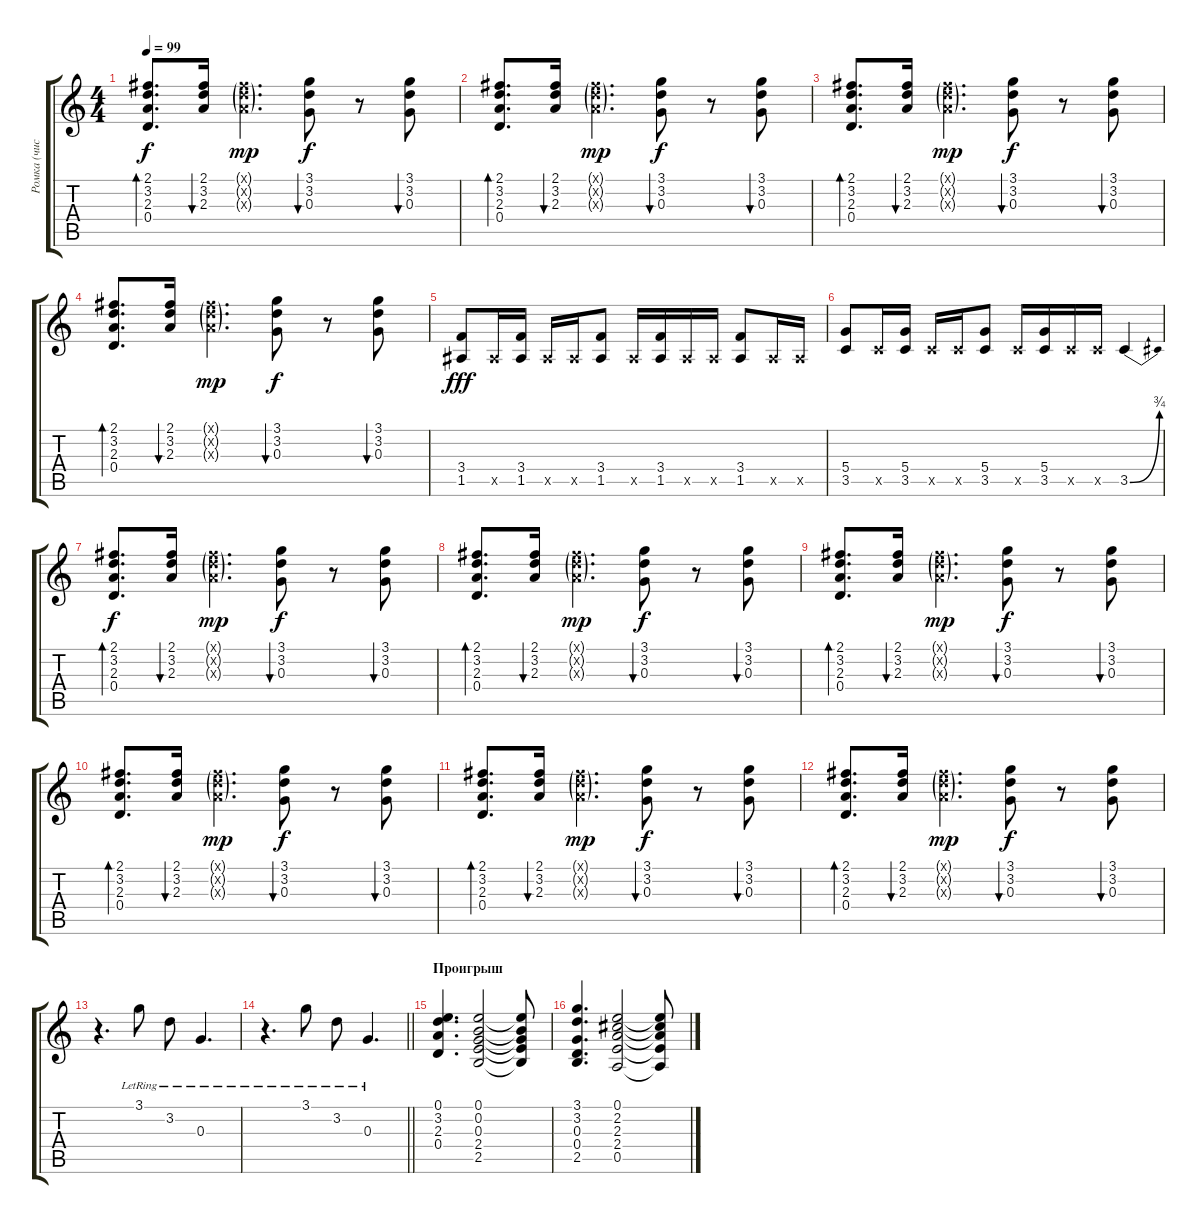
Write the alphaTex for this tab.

\track ("Ромка (чистый)" "Ромка (чис") {instrument electricguitarjazz}
\staff {score tabs}
\tuning (E4 B3 G3 D3 A2 E2) {hide}
\ts (4 4)
\tempo 99
\clef g2
\ks c
(2.1 3.2 2.3 0.4).8{d bd 30 dy f} (2.1 3.2 2.3).16{bu 30} (2.1{g x} 3.2{g x} 2.3{g x}).4{d dy mp} (3.1 3.2 0.3).8{bu 30 dy f} r.8 (3.1 3.2 0.3).8{bu 30} |
(2.1 3.2 2.3 0.4).8{d bd 30} (2.1 3.2 2.3).16{bu 30} (2.1{g x} 3.2{g x} 2.3{g x}).4{d dy mp} (3.1 3.2 0.3).8{bu 30 dy f} r.8 (3.1 3.2 0.3).8{bu 30} |
(2.1 3.2 2.3 0.4).8{d bd 30} (2.1 3.2 2.3).16{bu 30} (2.1{g x} 3.2{g x} 2.3{g x}).4{d dy mp} (3.1 3.2 0.3).8{bu 30 dy f} r.8 (3.1 3.2 0.3).8{bu 30} |
(2.1 3.2 2.3 0.4).8{d bd 30} (2.1 3.2 2.3).16{bu 30} (2.1{g x} 3.2{g x} 2.3{g x}).4{d dy mp} (3.1 3.2 0.3).8{bu 30 dy f} r.8 (3.1 3.2 0.3).8{bu 30} |
(3.4 1.5).8{dy fff volume 12 instrument distortionguitar} 1.5{x}.16 (3.4 1.5).16 1.5{x}.16 1.5{x}.16 (3.4 1.5).8 1.5{x}.16 (3.4 1.5).16 1.5{x}.16 1.5{x}.16 (3.4 1.5).8 1.5{x}.16 1.5{x}.16 |
(5.4 3.5).8 3.5{x}.16 (5.4 3.5).16 3.5{x}.16 3.5{x}.16 (5.4 3.5).8 3.5{x}.16 (5.4 3.5).16 3.5{x}.16 3.5{x}.16 3.5{be (bend 0 0 60 3)}.4 |
(2.1 3.2 2.3 0.4).8{d bd 30 dy f volume 7 instrument electricguitarjazz} (2.1 3.2 2.3).16{bu 30} (2.1{g x} 3.2{g x} 2.3{g x}).4{d dy mp} (3.1 3.2 0.3).8{bu 30 dy f} r.8 (3.1 3.2 0.3).8{bu 30} |
(2.1 3.2 2.3 0.4).8{d bd 30} (2.1 3.2 2.3).16{bu 30} (2.1{g x} 3.2{g x} 2.3{g x}).4{d dy mp} (3.1 3.2 0.3).8{bu 30 dy f} r.8 (3.1 3.2 0.3).8{bu 30} |
(2.1 3.2 2.3 0.4).8{d bd 30} (2.1 3.2 2.3).16{bu 30} (2.1{g x} 3.2{g x} 2.3{g x}).4{d dy mp} (3.1 3.2 0.3).8{bu 30 dy f} r.8 (3.1 3.2 0.3).8{bu 30} |
(2.1 3.2 2.3 0.4).8{d bd 30} (2.1 3.2 2.3).16{bu 30} (2.1{g x} 3.2{g x} 2.3{g x}).4{d dy mp} (3.1 3.2 0.3).8{bu 30 dy f} r.8 (3.1 3.2 0.3).8{bu 30} |
(2.1 3.2 2.3 0.4).8{d bd 30} (2.1 3.2 2.3).16{bu 30} (2.1{g x} 3.2{g x} 2.3{g x}).4{d dy mp} (3.1 3.2 0.3).8{bu 30 dy f} r.8 (3.1 3.2 0.3).8{bu 30} |
(2.1 3.2 2.3 0.4).8{d bd 30} (2.1 3.2 2.3).16{bu 30} (2.1{g x} 3.2{g x} 2.3{g x}).4{d dy mp} (3.1 3.2 0.3).8{bu 30 dy f} r.8 (3.1 3.2 0.3).8{bu 30} |
r.4{d} 3.1{lr}.8 3.2{lr}.8 0.3{lr}.4{d} |
\barLineRight lightlight
r.4{d} 3.1{lr}.8 3.2{lr}.8 0.3{lr}.4{d} |
\section ("" "Проигрыш")
(0.1 3.2 2.3 0.4).4{d} (0.1 0.2 0.3 2.4 2.5).2 (0.1{t} 0.2{t} 0.3{t} 2.4{t} 2.5{t}).8 |
(3.1 3.2 0.3 0.4 2.5).4{d} (0.1 2.2 2.3 2.4 0.5).2 (0.1{t} 2.2{t} 2.3{t} 2.4{t} 0.5{t}).8
